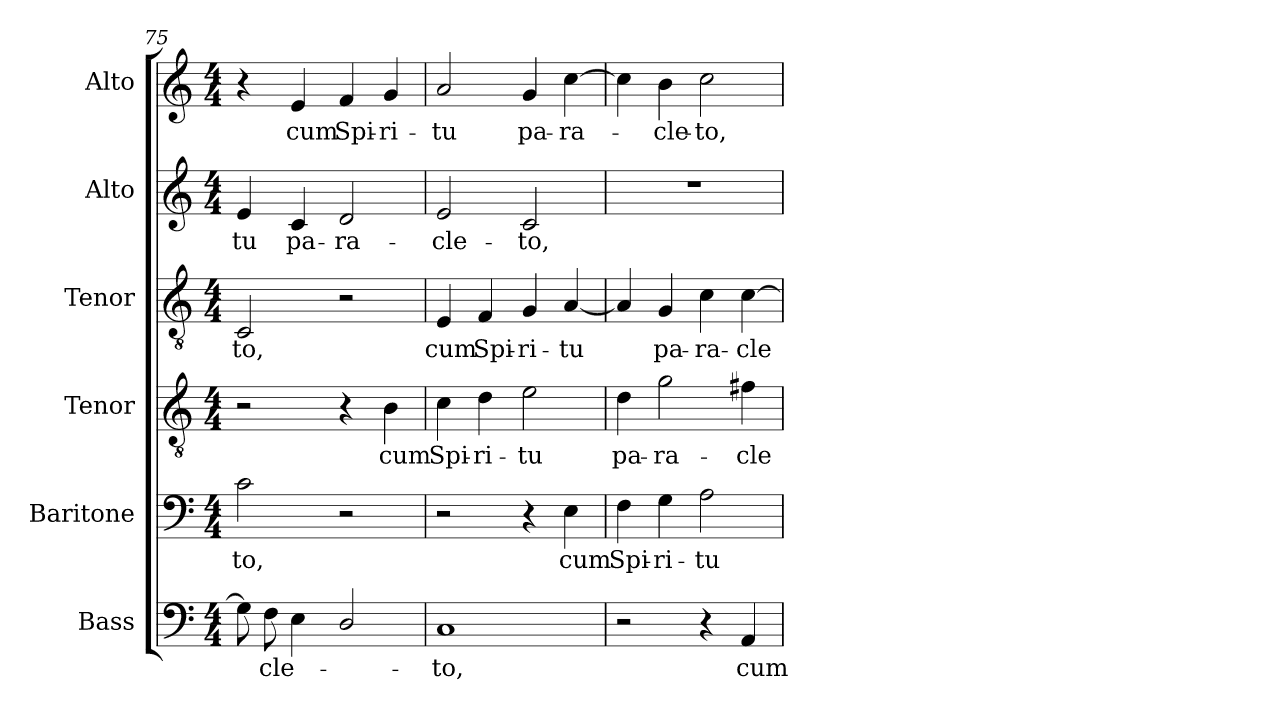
**kern	**text	**kern	**text	**kern	**text	**kern	**text	**kern	**text	**kern	**text
*part6	*part6	*part5	*part5	*part4	*part4	*part3	*part3	*part2	*part2	*part1	*part1
*staff6	*staff6	*staff5	*staff5	*staff4	*staff4	*staff3	*staff3	*staff2	*staff2	*staff1	*staff1
*I"Bass	*	*I"Baritone	*	*I"Tenor	*	*I"Tenor	*	*I"Alto	*	*I"Alto	*
*I'B.	*	*I'Bar.	*	*I'T.	*	*I'T.	*	*I'A.	*	*	*
*clefF4	*	*clefF4	*	*clefGv2	*	*clefGv2	*	*clefG2	*	*clefG2	*
*	*	*	*	*ITrd7c12	*	*ITrd7c12	*	*	*	*	*
*k[]	*	*k[]	*	*k[]	*	*k[]	*	*k[]	*	*k[]	*
*C:	*	*C:	*	*C:	*	*C:	*	*C:	*	*C:	*
*M4/4	*	*M4/4	*	*M4/4	*	*M4/4	*	*M4/4	*	*M4/4	*
=75	=75	=75	=75	=75	=75	=75	=75	=75	=75	=75	=75
!	!	!	!LO:LY:b:color=#000000	!	!	!	!	!	!	!	!
!	!	!	!	!	!	!	!LO:LY:b:color=#000000	!	!	!	!
!	!	!	!	!	!	!	!	!	!LO:LY:b:color=#000000	!	!
8Gi\]	.	2ci\	-to,	2r	.	2CCi/	-to,	4ei/	-tu	4r	.
!	!LO:LY:b:color=#000000	!	!	!	!	!	!	!	!	!	!
8Fi\	-cle-	.	.	.	.	.	.	.	.	.	.
!	!	!	!	!	!	!	!	!	!LO:LY:b:color=#000000	!	!
!	!	!	!	!	!	!	!	!	!	!	!LO:LY:b:color=#000000
4Ei\	.	.	.	.	.	.	.	4ci/	pa-	4ei/	cum
!	!	!	!	!	!	!	!	!	!LO:LY:b:color=#000000	!	!
!	!	!	!	!	!	!	!	!	!	!	!LO:LY:b:color=#000000
2Di/	.	2r	.	4r	.	2r	.	2di/	-ra-	4fi/	Spi-
!	!	!	!	!	!LO:LY:b:color=#000000	!	!	!	!	!	!
!	!	!	!	!	!	!	!	!	!	!	!LO:LY:b:color=#000000
.	.	.	.	4BBi\	cum	.	.	.	.	4gi/	-ri-
!!LO:LB:g=z
=76	=76	=76	=76	=76	=76	=76	=76	=76	=76	=76	=76
!	!LO:LY:b:color=#000000	!	!	!	!	!	!	!	!	!	!
!	!	!	!	!	!LO:LY:b:color=#000000	!	!	!	!	!	!
!	!	!	!	!	!	!	!LO:LY:b:color=#000000	!	!	!	!
!	!	!	!	!	!	!	!	!	!LO:LY:b:color=#000000	!	!
!	!	!	!	!	!	!	!	!	!	!	!LO:LY:b:color=#000000
1Ci	-to,	2r	.	4Ci\	Spi-	4EEi/	cum	2ei/	-cle-	2ai/	-tu
!	!	!	!	!	!LO:LY:b:color=#000000	!	!	!	!	!	!
!	!	!	!	!	!	!	!LO:LY:b:color=#000000	!	!	!	!
.	.	.	.	4Di\	-ri-	4FFi/	Spi-	.	.	.	.
!	!	!	!	!	!LO:LY:b:color=#000000	!	!	!	!	!	!
!	!	!	!	!	!	!	!LO:LY:b:color=#000000	!	!	!	!
!	!	!	!	!	!	!	!	!	!LO:LY:b:color=#000000	!	!
!	!	!	!	!	!	!	!	!	!	!	!LO:LY:b:color=#000000
.	.	4r	.	2Ei\	-tu	4GGi/	-ri-	2ci/	-to,	4gi/	pa-
!	!	!	!LO:LY:b:color=#000000	!	!	!	!	!	!	!	!
!	!	!	!	!	!	!	!LO:LY:b:color=#000000	!	!	!	!
!	!	!	!	!	!	!	!	!	!	!	!LO:LY:b:color=#000000
.	.	4Ei\	cum	.	.	[4AAi/	-tu	.	.	[4cci\	-ra-
=77	=77	=77	=77	=77	=77	=77	=77	=77	=77	=77	=77
!	!	!	!LO:LY:b:color=#000000	!	!	!	!	!	!	!	!
!	!	!	!	!	!LO:LY:b:color=#000000	!	!	!	!	!	!
2r	.	4Fi\	Spi-	4Di\	pa-	4AAi/]	.	1r	.	4cci\]	.
!	!	!	!LO:LY:b:color=#000000	!	!	!	!	!	!	!	!
!	!	!	!	!	!LO:LY:b:color=#000000	!	!	!	!	!	!
!	!	!	!	!	!	!	!LO:LY:b:color=#000000	!	!	!	!
!	!	!	!	!	!	!	!	!	!	!	!LO:LY:b:color=#000000
.	.	4Gi\	-ri-	2Gi\	-ra-	4GGi/	pa-	.	.	4bi\	-cle-
!	!	!	!LO:LY:b:color=#000000	!	!	!	!	!	!	!	!
!	!	!	!	!	!	!	!LO:LY:b:color=#000000	!	!	!	!
!	!	!	!	!	!	!	!	!	!	!	!LO:LY:b:color=#000000
4r	.	2Ai\	-tu	.	.	4Ci\	-ra-	.	.	2cci\	-to,
!	!LO:LY:b:color=#000000	!	!	!	!	!	!	!	!	!	!
!	!	!	!	!	!LO:LY:b:color=#000000	!	!	!	!	!	!
!	!	!	!	!	!	!	!LO:LY:b:color=#000000	!	!	!	!
4AAi/	cum	.	.	4F#Xi\	-cle-	[4Ci\	-cle-	.	.	.	.
=	=	=	=	=	=	=	=	=	=	=	=
*-	*-	*-	*-	*-	*-	*-	*-	*-	*-	*-	*-
